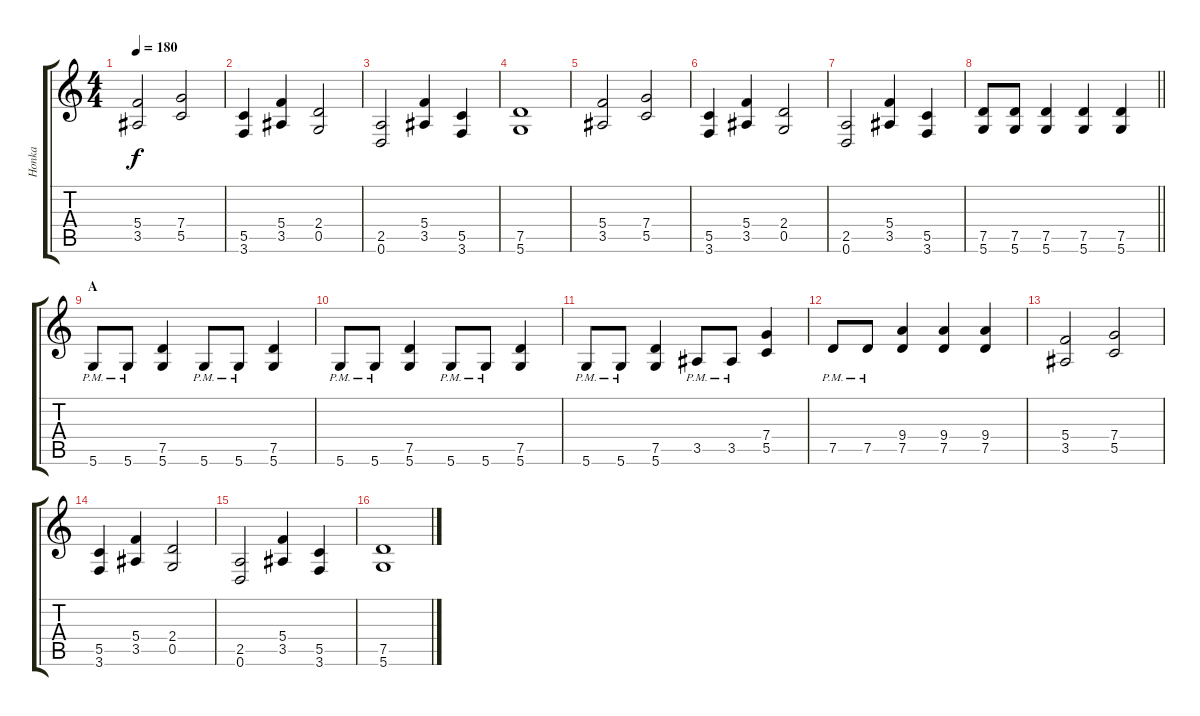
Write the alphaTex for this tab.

\track ("Honka" "Honka") {instrument distortionguitar}
\staff {score tabs}
\tuning (D4 A3 F3 C3 G2 D2) {hide}
\ts (4 4)
\tempo 180
\clef g2
\ks c
(5.4 3.5).2{dy f} (7.4 5.5).2 |
(5.5 3.6).4 (5.4 3.5).4 (2.4 0.5).2 |
(2.5 0.6).2 (5.4 3.5).4 (5.5 3.6).4 |
(7.5 5.6).1 |
(5.4 3.5).2 (7.4 5.5).2 |
(5.5 3.6).4 (5.4 3.5).4 (2.4 0.5).2 |
(2.5 0.6).2 (5.4 3.5).4 (5.5 3.6).4 |
\barLineRight lightlight
(7.5 5.6).8 (7.5 5.6).8 (7.5 5.6).4 (7.5 5.6).4 (7.5 5.6).4 |
\section ("" "A")
5.6{pm}.8{volume 13} 5.6{pm}.8 (7.5 5.6).4 5.6{pm}.8 5.6{pm}.8 (7.5 5.6).4 |
5.6{pm}.8 5.6{pm}.8 (7.5 5.6).4 5.6{pm}.8 5.6{pm}.8 (7.5 5.6).4 |
5.6{pm}.8 5.6{pm}.8 (7.5 5.6).4 3.5{pm}.8 3.5{pm}.8 (7.4 5.5).4 |
7.5{pm}.8 7.5{pm}.8 (9.4 7.5).4 (9.4 7.5).4 (9.4 7.5).4 |
(5.4 3.5).2 (7.4 5.5).2 |
(5.5 3.6).4 (5.4 3.5).4 (2.4 0.5).2 |
(2.5 0.6).2 (5.4 3.5).4 (5.5 3.6).4 |
(7.5 5.6).1
